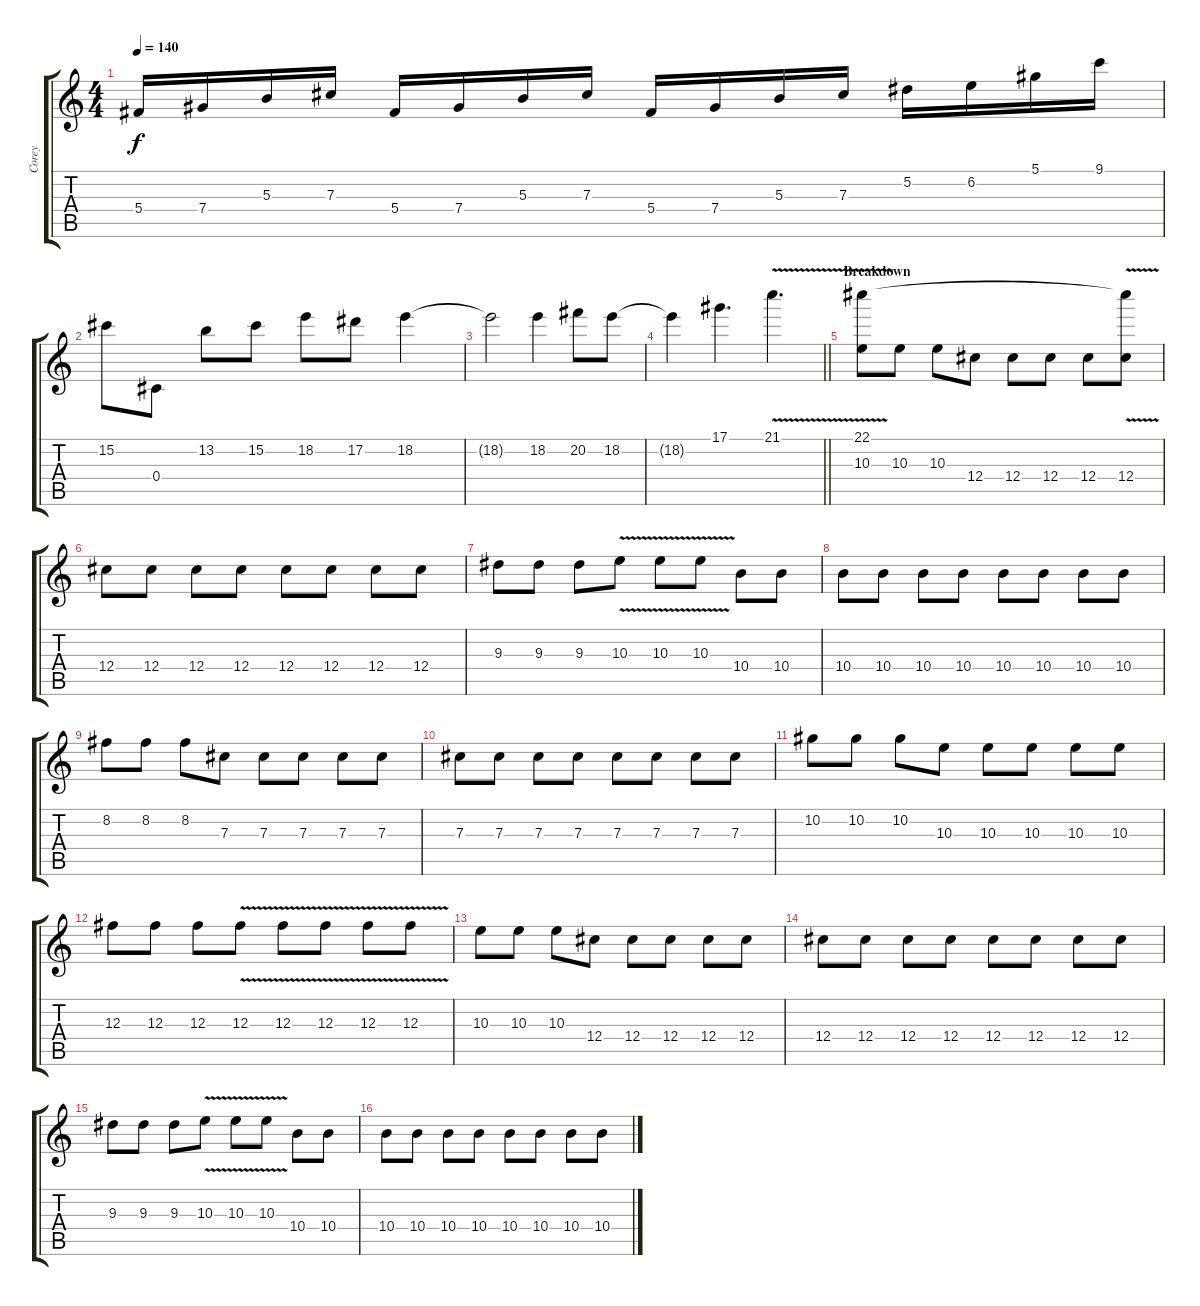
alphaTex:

\track ("Corey" "Corey") {instrument overdrivenguitar}
\staff {score tabs}
\tuning (Eb4 Bb3 Gb3 Db3 Ab2 Db2) {hide}
\ts (4 4)
\tempo 140
\clef g2
\ks c
5.4.16{dy f} 7.4.16 5.3.16 7.3.16 5.4.16 7.4.16 5.3.16 7.3.16 5.4.16 7.4.16 5.3.16 7.3.16 5.2.16 6.2.16 5.1.16 9.1.16 |
15.2.8 0.4.8 13.2.8 15.2.8 18.2.8 17.2.8 18.2.4 |
18.2{t}.2 18.2.4 20.2.8 18.2.8 |
\barLineRight lightlight
18.2{t}.4 17.1.4{d} 21.1{v}.4{d} |
\section ("" "Breakdown")
(22.1{v} 10.3).8 10.3.8 10.3.8 12.4.8 12.4.8 12.4.8 12.4.8 (22.1{t} 12.4).8 |
12.4.8 12.4.8 12.4.8 12.4.8 12.4.8 12.4.8 12.4.8 12.4.8 |
9.3.8 9.3.8 9.3.8 10.3{v}.8 10.3{v}.8 10.3{v}.8 10.4.8 10.4.8 |
10.4.8 10.4.8 10.4.8 10.4.8 10.4.8 10.4.8 10.4.8 10.4.8 |
8.2.8 8.2.8 8.2.8 7.3.8 7.3.8 7.3.8 7.3.8 7.3.8 |
7.3.8 7.3.8 7.3.8 7.3.8 7.3.8 7.3.8 7.3.8 7.3.8 |
10.2.8 10.2.8 10.2.8 10.3.8 10.3.8 10.3.8 10.3.8 10.3.8 |
12.3.8 12.3.8 12.3.8 12.3{v}.8 12.3{v}.8 12.3{v}.8 12.3{v}.8 12.3{v}.8 |
10.3.8 10.3.8 10.3.8 12.4.8 12.4.8 12.4.8 12.4.8 12.4.8 |
12.4.8 12.4.8 12.4.8 12.4.8 12.4.8 12.4.8 12.4.8 12.4.8 |
9.3.8 9.3.8 9.3.8 10.3{v}.8 10.3{v}.8 10.3{v}.8 10.4.8 10.4.8 |
10.4.8 10.4.8 10.4.8 10.4.8 10.4.8 10.4.8 10.4.8 10.4.8
